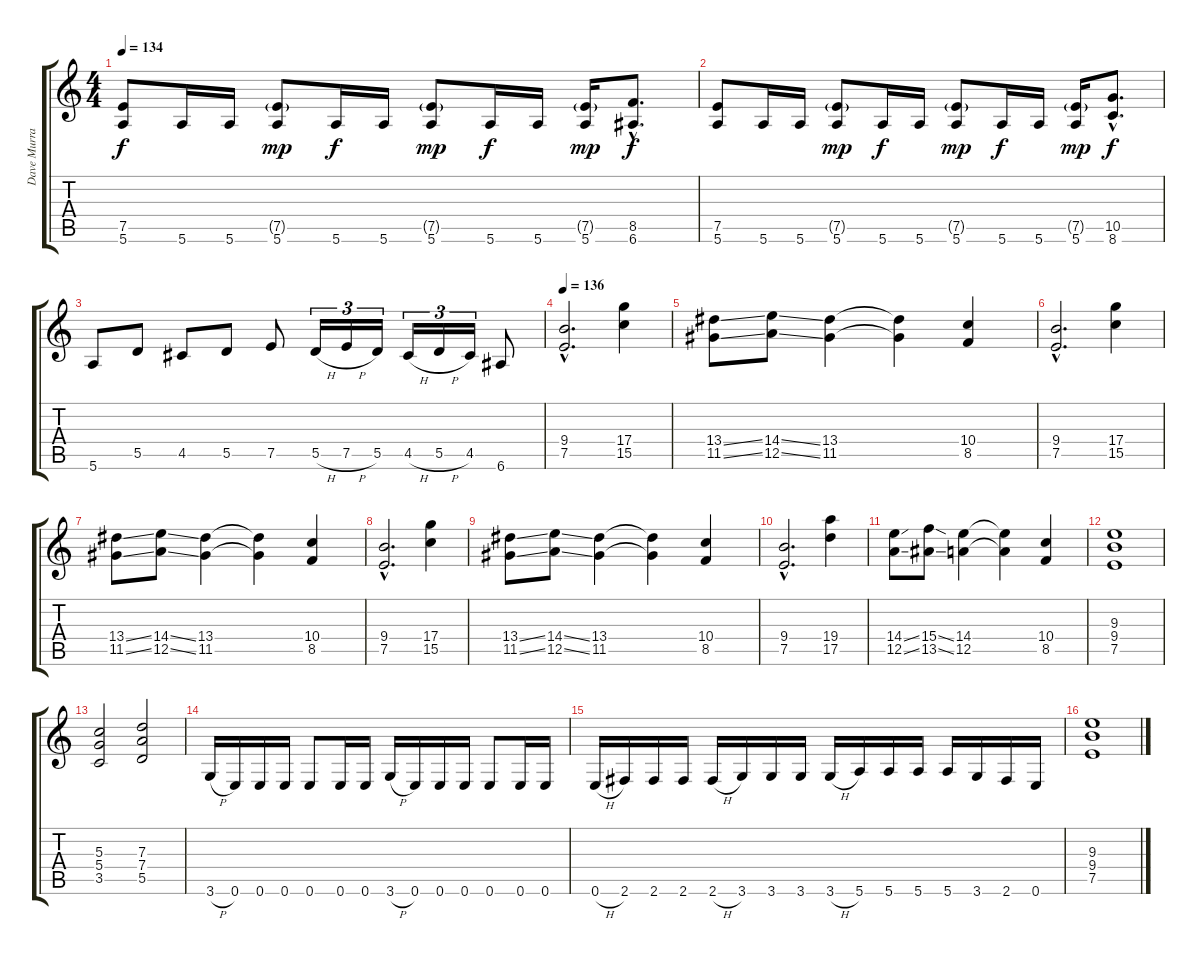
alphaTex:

\track ("Dave Murray" "Dave Murra") {instrument distortionguitar}
\staff {score tabs}
\tuning (E4 B3 G3 D3 A2 E2) {hide}
\ts (4 4)
\tempo 134
\clef g2
\ks c
(7.5 5.6).8{dy f} 5.6.16 5.6.16 (7.5{g} 5.6).8{dy mp} 5.6.16{dy f} 5.6.16 (7.5{g} 5.6).8{dy mp} 5.6.16{dy f} 5.6.16 (7.5{g} 5.6).16{dy mp} (8.5{hac} 6.6{hac}).8{d dy f} |
(7.5 5.6).8 5.6.16 5.6.16 (7.5{g} 5.6).8{dy mp} 5.6.16{dy f} 5.6.16 (7.5{g} 5.6).8{dy mp} 5.6.16{dy f} 5.6.16 (7.5{g} 5.6).16{dy mp} (10.5{hac} 8.6{hac}).8{d dy f} |
5.6.8 5.5.8 4.5.8 5.5.8 7.5.8 5.5{h}.16{tu (3 2)} 7.5{h}.16{tu (3 2)} 5.5.16{tu (3 2)} 4.5{h}.16{tu (3 2)} 5.5{h}.16{tu (3 2)} 4.5.16{tu (3 2)} 6.6.8 |
\tempo 136
(9.4{hac} 7.5{hac}).2{d} (17.4 15.5).4 |
(13.4{ss} 11.5{ss}).8 (14.4{ss} 12.5{ss}).8 (13.4 11.5).4 (13.4{t} 11.5{t}).4 (10.4 8.5).4 |
(9.4{hac} 7.5{hac}).2{d} (17.4 15.5).4 |
(13.4{ss} 11.5{ss}).8 (14.4{ss} 12.5{ss}).8 (13.4 11.5).4 (13.4{t} 11.5{t}).4 (10.4 8.5).4 |
(9.4{hac} 7.5{hac}).2{d} (17.4 15.5).4 |
(13.4{ss} 11.5{ss}).8 (14.4{ss} 12.5{ss}).8 (13.4 11.5).4 (13.4{t} 11.5{t}).4 (10.4 8.5).4 |
(9.4{hac} 7.5{hac}).2{d} (19.4 17.5).4 |
(14.4{ss} 12.5{ss}).8 (15.4{ss} 13.5{ss}).8 (14.4 12.5).4 (14.4{t} 12.5{t}).4 (10.4 8.5).4 |
(9.3 9.4 7.5).1 |
(5.3 5.4 3.5).2 (7.3 7.4 5.5).2 |
3.6{h}.16 0.6.16 0.6.16 0.6.16 0.6.8 0.6.16 0.6.16 3.6{h}.16 0.6.16 0.6.16 0.6.16 0.6.8 0.6.16 0.6.16 |
0.6{h}.16 2.6.16 2.6.16 2.6.16 2.6{h}.16 3.6.16 3.6.16 3.6.16 3.6{h}.16 5.6.16 5.6.16 5.6.16 5.6.16 3.6.16 2.6.16 0.6.16 |
(9.3 9.4 7.5).1
